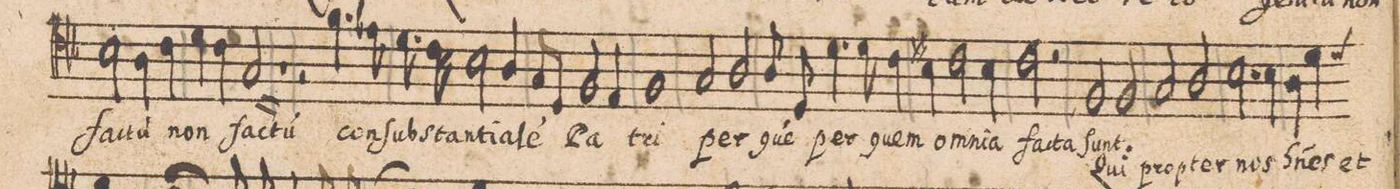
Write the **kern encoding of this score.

**kern	**text
*I"ALTVS.	*
*clefC4	*
*k[b-]	*
*met(C|)	*
*M2/2	*
2B-\	fac-
4A\	-tu(m)
4c\	non
=53-	=53-
4d\	fa-
4c\	.
2G/	-ctu(m)
=54-	=54-
1r	.
=55-	=55-
2r	.
4.f\	con-
8e-X\	-ſub-
=56-	=56-
8.d\	-stan-
16c\	-ti-
2B-\	-a-
4A/	-le(m)
=57-	=57-
8G/L	.
8D/J	.
2F/	Pa-
4E/	.
=58-	=58-
1F/	-tri
=59-	=59-
2G/	per
2A/	quem
=60-	=60-
8A/	per
8D/	quem
4.d\	om-
8d\	-ni-
4c\	-a
=61-	=61-
4Bn\	fa-
2c\	.
4Bny\	-cta
=62-	=62-
2c\	ſunt.
2r	.
=63-	=63-
2F/	Qui
2F/	prop-
=64-	=64-
2G/	-ter
2A/	nos
=65-	=65-
2.B-y\	h(o-
4B-\	-mi)-
=66-	=66-
4A\	-nes
*custos:d	*
4d\	et
*-	*-
